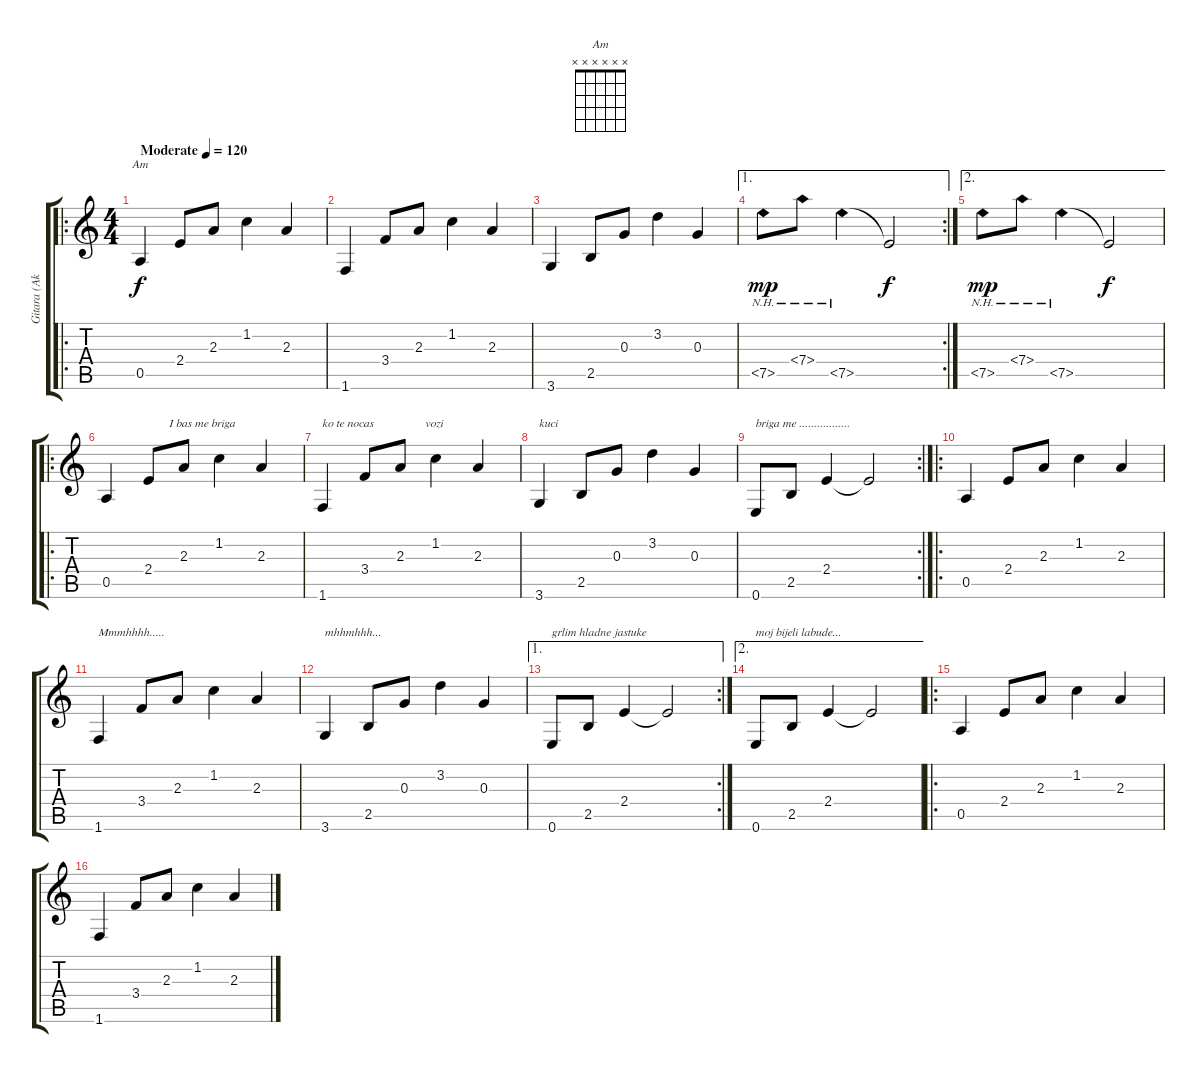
\track ("Gitara (Akusticna)" "Gitara (Ak") {instrument acousticguitarsteel}
\staff {score tabs}
\tuning (E4 B3 G3 D3 A2 E2) {hide}
\chord ("Am" x x x x x x)
\ro
\ts (4 4)
\tempo (120 "Moderate")
\clef g2
\ks c
0.5.4{ch "Am" dy f instrument acousticguitarsteel} 2.4.8 2.3.8 1.2.4 2.3.4 |
1.6.4 3.4.8 2.3.8 1.2.4 2.3.4 |
3.6.4 2.5.8 0.3.8 3.2.4 0.3.4 |
\ae 1
\rc 2
7.5{nh}.8{dy mp} 7.4{nh}.8 7.5{nh}.4 7.5{t}.2{dy f} |
\ae 2
7.5{nh}.8{dy mp} 7.4{nh}.8 7.5{nh}.4 7.5{t}.2{dy f} |
\ro
0.5.4{txt "                     I bas me briga"} 2.4.8 2.3.8 1.2.4 2.3.4 |
1.6.4{txt "ko te nocas                 vozi"} 3.4.8 2.3.8 1.2.4 2.3.4 |
3.6.4{txt "kuci"} 2.5.8 0.3.8 3.2.4 0.3.4 |
\rc 2
0.6.8{txt "briga me ................."} 2.5.8 2.4.4 2.4{t}.2 |
\ro
0.5.4 2.4.8 2.3.8 1.2.4 2.3.4 |
1.6.4{txt "Mmmhhhh....."} 3.4.8 2.3.8 1.2.4 2.3.4 |
3.6.4{txt "mhhmhhh..."} 2.5.8 0.3.8 3.2.4 0.3.4 |
\ae 1
\rc 2
0.6.8{txt "grlim hladne jastuke"} 2.5.8 2.4.4 2.4{t}.2 |
\ae 2
0.6.8{txt "moj bijeli labude..."} 2.5.8 2.4.4 2.4{t}.2 |
\ro
0.5.4 2.4.8 2.3.8 1.2.4 2.3.4 |
1.6.4 3.4.8 2.3.8 1.2.4 2.3.4
